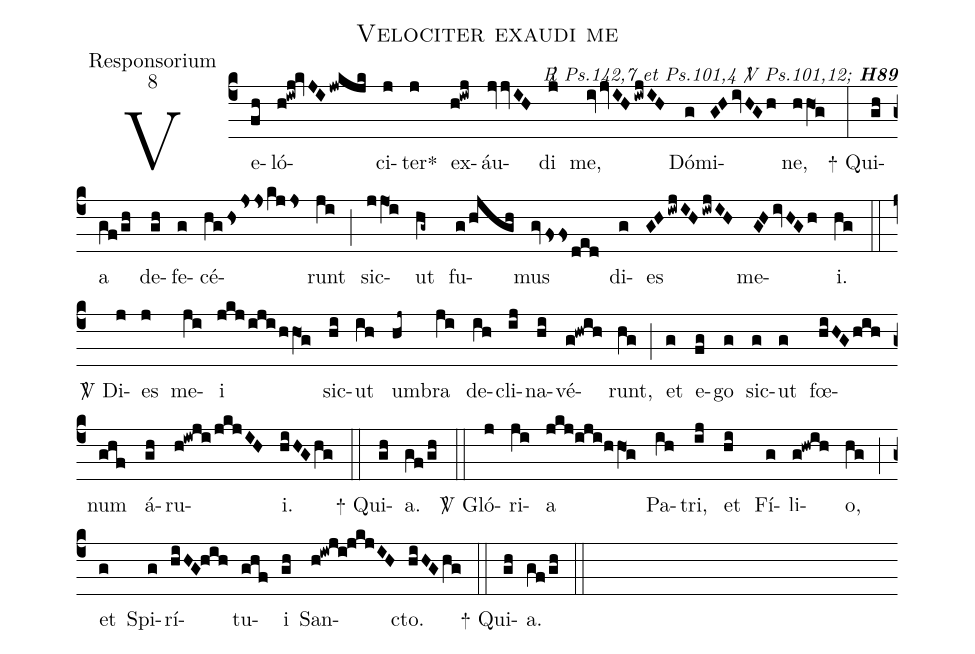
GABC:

name:Velociter exaudi me;
office-part:Responsorium;
mode:8;
commentary:{\itshape\mdseries \Rbar\  Ps.142,7 et Ps.101,4 \Vbar\   Ps.101,12;\/} {\bfseries H89};
%%
(c4) Ve(fh)ló(h!iwj!kvJIjwkjk)ci(j)ter<sp>*</sp>(j) ex(h!iwj)áu(jvvIH)di(j) me,(ivjvIHiwjIH) Dó(g)mi(GHivHGh)ne,(hhO1g) (:)
<sp>+</sp> Qui(gh)a(gf/gh) de(gh)fe(g)cé(hgHsJsskjJs)runt(ji) (;)
sic(jjO1i)ut(hg~) fu(g/hjgh)mus(gvFssded) di(g)es(GHiwjIHiwjIH) me(GHivHGh)i.(hg) (::)
<sp>V/</sp> Di(j)es(j) me(ji)i(jkj/iji/hhO1g) sic(hi)ut(ih) um(hj~)bra(ji) de(ih)cli(ij)na(hi)vé(g!hwih)runt,(hg) (;)
et(g) e(fg)go(g) sic(g)ut(g) fœ(hiHGhih)num(ghf) á(gh)ru(h!iwji/jkjIH)i.(hiHGhg) (::)
<sp>+</sp> Qui(gh)a.(gf/gh) (::)
<sp>V/</sp> Gló(j)ri(ji)a(jkj/0iji/0hhO1g) Pa(ih)tri,(ij) et(hi) Fí(g)li(g@hwih)o,(hg) (;)
et(g) Spi(g)rí(hiHG@hih)tu(ghf)i(gh) San(h@iwji@jkjIH)cto.(hiHG/hg) (::)
<sp>+</sp> Qui(gh)a.(gf/gh)  (::)
